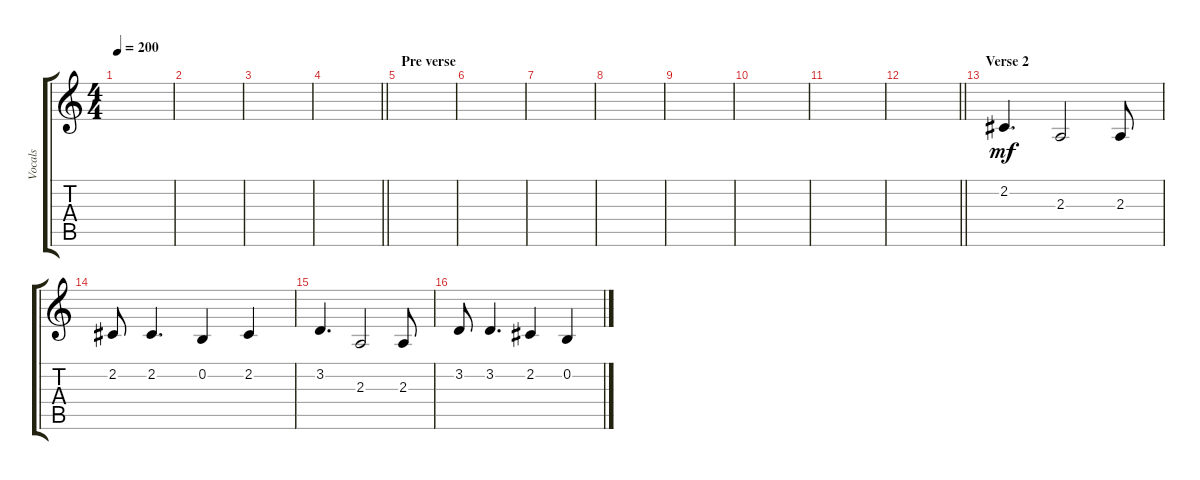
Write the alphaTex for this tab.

\track ("Vocals" "Vocals") {instrument tenorsax}
\staff {score tabs}
\tuning (E4 B3 G3 D3 A2 E2) {hide}
\ts (4 4)
\tempo 200
\clef g2
\ks c
|
|
|
\barLineRight lightlight
|
\section ("" "Pre verse")
|
|
|
|
|
|
|
\barLineRight lightlight
|
\section ("" "Verse 2")
2.2.4{d dy mf} 2.3.2 2.3.8 |
2.2.8 2.2.4{d} 0.2.4 2.2.4 |
3.2.4{d} 2.3.2 2.3.8 |
3.2.8 3.2.4{d} 2.2.4 0.2.4
